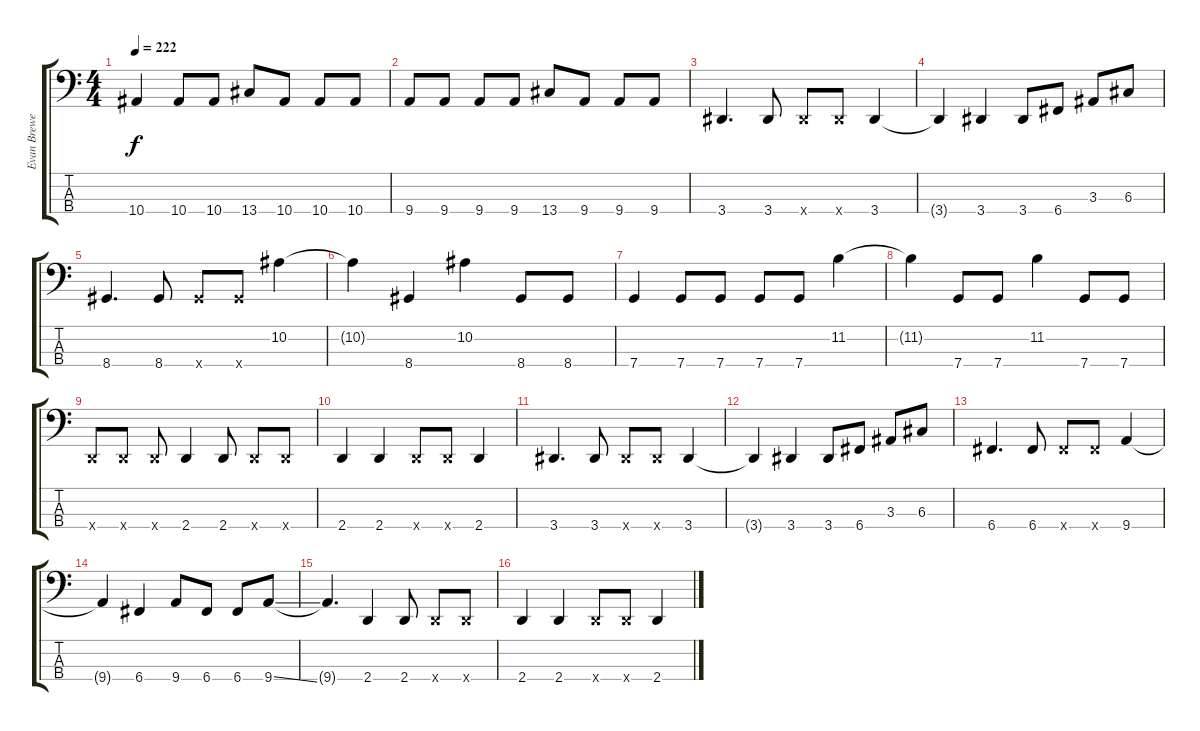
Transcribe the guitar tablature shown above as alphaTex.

\track ("Evan Brewer" "Evan Brewe") {instrument electricbassfinger}
\staff {score tabs}
\tuning (F2 C2 G1 C1) {hide}
\ts (4 4)
\tempo 222
\clef f4
\ks c
10.4.4{dy f} 10.4.8 10.4.8 13.4.8 10.4.8 10.4.8 10.4.8 |
9.4.8 9.4.8 9.4.8 9.4.8 13.4.8 9.4.8 9.4.8 9.4.8 |
3.4.4{d} 3.4.8 3.4{x}.8 3.4{x}.8 3.4.4 |
3.4{t}.4 3.4.4 3.4.8 6.4.8 3.3.8 6.3.8 |
8.4.4{d} 8.4.8 8.4{x}.8 8.4{x}.8 10.2.4 |
10.2{t}.4 8.4.4 10.2.4 8.4.8 8.4.8 |
7.4.4 7.4.8 7.4.8 7.4.8 7.4.8 11.2.4 |
11.2{t}.4 7.4.8 7.4.8 11.2.4 7.4.8 7.4.8 |
2.4{x}.8 2.4{x}.8 2.4{x}.8 2.4.4 2.4.8 2.4{x}.8 2.4{x}.8 |
2.4.4 2.4.4 2.4{x}.8 2.4{x}.8 2.4.4 |
3.4.4{d} 3.4.8 3.4{x}.8 3.4{x}.8 3.4.4 |
3.4{t}.4 3.4.4 3.4.8 6.4.8 3.3.8 6.3.8 |
6.4.4{d} 6.4.8 6.4{x}.8 6.4{x}.8 9.4.4 |
9.4{t}.4 6.4.4 9.4.8 6.4.8 6.4.8 9.4{ss}.8 |
9.4{t}.4{d} 2.4.4 2.4.8 2.4{x}.8 2.4{x}.8 |
2.4.4 2.4.4 2.4{x}.8 2.4{x}.8 2.4.4
